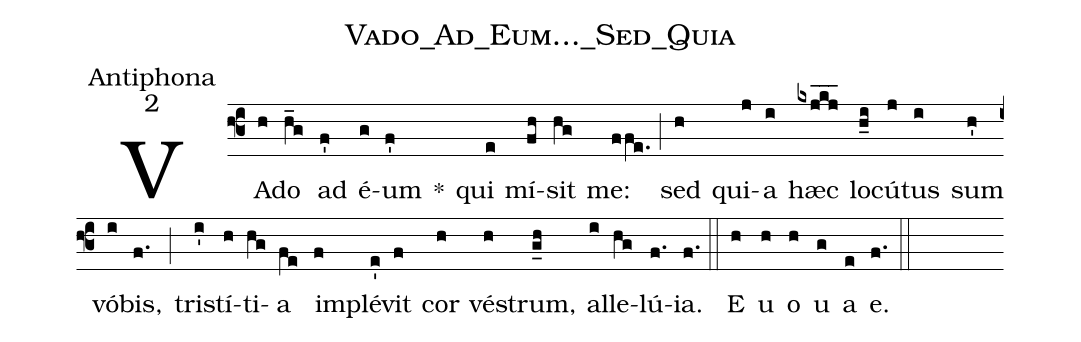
name:Vado_Ad_Eum..._Sed_Quia;
office-part:Antiphona;
mode:2;
%%
(f3) VA(h)do(h_g) ad(f') é(g)um(f') *() qui(e) mí(fh)sit(hg) me:(ffe.) (;) sed(h) qui(j)a(i) hæc(kxjkj___) lo(h_i)cú(j)tus(i) sum(h') vó(i)bis,(f.) (;) tri(i')stí(h)ti(hg)a(fe) im(f)plé(e')vit(f) cor(h) vé(h)strum,(g_h) al(i)le(hg)lú(f.)ia.(f.) (::) <eu> E(h) u(h) o(h) u(g) a(e) e.</eu>(f.) (::)
